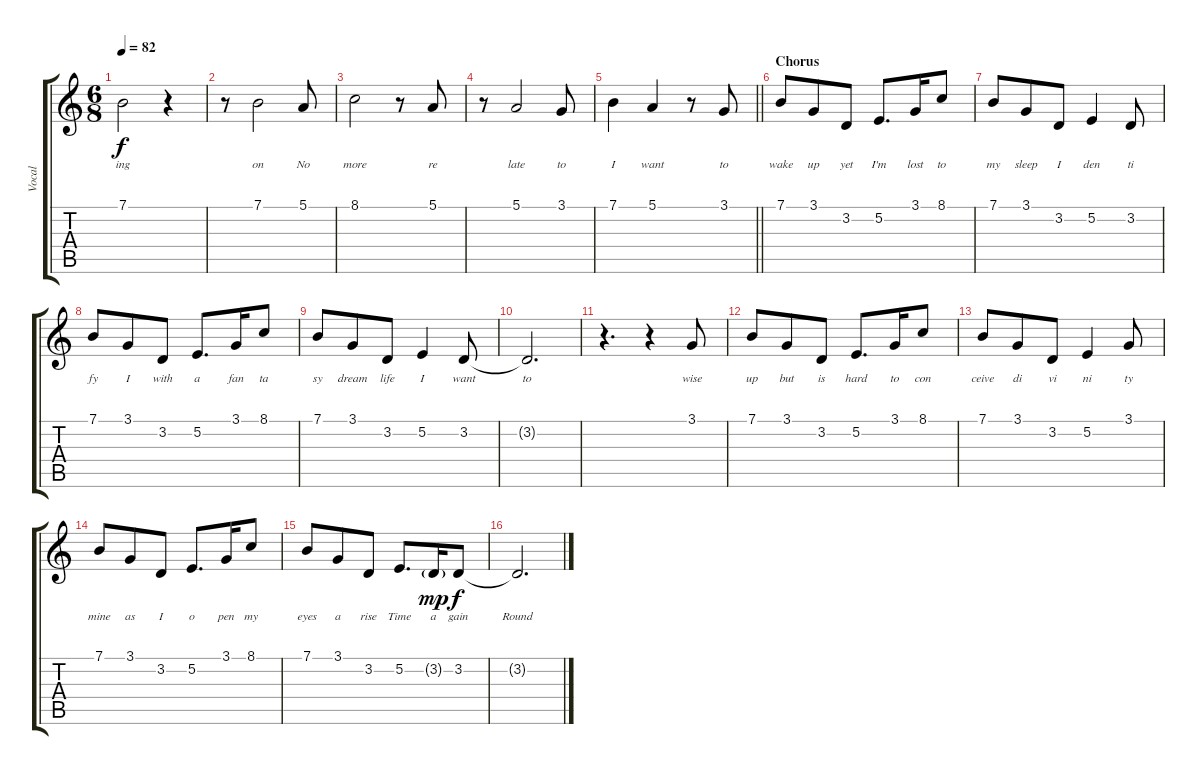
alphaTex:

\track ("Vocal" "Vocal") {instrument acousticgrandpiano}
\staff {score tabs}
\tuning (E4 B3 G3 D3 A2 E2) {hide}
\ts (6 8)
\tempo 82
\clef g2
\ks c
7.1.2{lyrics (0 "ing") lyrics (1 "") lyrics (2 "") lyrics (3 "") lyrics (4 "") dy f} r.4 |
r.8 7.1.2{lyrics (0 "on") lyrics (1 "") lyrics (2 "") lyrics (3 "") lyrics (4 "")} 5.1.8{lyrics (0 "No") lyrics (1 "") lyrics (2 "") lyrics (3 "") lyrics (4 "")} |
8.1.2{lyrics (0 "more") lyrics (1 "") lyrics (2 "") lyrics (3 "") lyrics (4 "")} r.8 5.1.8{lyrics (0 "re") lyrics (1 "") lyrics (2 "") lyrics (3 "") lyrics (4 "")} |
r.8 5.1.2{lyrics (0 "late") lyrics (1 "") lyrics (2 "") lyrics (3 "") lyrics (4 "")} 3.1.8{lyrics (0 "to") lyrics (1 "") lyrics (2 "") lyrics (3 "") lyrics (4 "")} |
\barLineRight lightlight
7.1.4{lyrics (0 "I") lyrics (1 "") lyrics (2 "") lyrics (3 "") lyrics (4 "")} 5.1.4{lyrics (0 "want") lyrics (1 "") lyrics (2 "") lyrics (3 "") lyrics (4 "")} r.8 3.1.8{lyrics (0 "to") lyrics (1 "") lyrics (2 "") lyrics (3 "") lyrics (4 "")} |
\section ("" "Chorus")
7.1.8{lyrics (0 "wake") lyrics (1 "") lyrics (2 "") lyrics (3 "") lyrics (4 "")} 3.1.8{lyrics (0 "up") lyrics (1 "") lyrics (2 "") lyrics (3 "") lyrics (4 "")} 3.2.8{lyrics (0 "yet") lyrics (1 "") lyrics (2 "") lyrics (3 "") lyrics (4 "")} 5.2.8{d lyrics (0 "I'm") lyrics (1 "") lyrics (2 "") lyrics (3 "") lyrics (4 "")} 3.1.16{lyrics (0 "lost") lyrics (1 "") lyrics (2 "") lyrics (3 "") lyrics (4 "")} 8.1.8{lyrics (0 "to") lyrics (1 "") lyrics (2 "") lyrics (3 "") lyrics (4 "")} |
7.1.8{lyrics (0 "my") lyrics (1 "") lyrics (2 "") lyrics (3 "") lyrics (4 "")} 3.1.8{lyrics (0 "sleep") lyrics (1 "") lyrics (2 "") lyrics (3 "") lyrics (4 "")} 3.2.8{lyrics (0 "I") lyrics (1 "") lyrics (2 "") lyrics (3 "") lyrics (4 "")} 5.2.4{lyrics (0 "den") lyrics (1 "") lyrics (2 "") lyrics (3 "") lyrics (4 "")} 3.2.8{lyrics (0 "ti") lyrics (1 "") lyrics (2 "") lyrics (3 "") lyrics (4 "")} |
7.1.8{lyrics (0 "fy") lyrics (1 "") lyrics (2 "") lyrics (3 "") lyrics (4 "")} 3.1.8{lyrics (0 "I") lyrics (1 "") lyrics (2 "") lyrics (3 "") lyrics (4 "")} 3.2.8{lyrics (0 "with") lyrics (1 "") lyrics (2 "") lyrics (3 "") lyrics (4 "")} 5.2.8{d lyrics (0 "a") lyrics (1 "") lyrics (2 "") lyrics (3 "") lyrics (4 "")} 3.1.16{lyrics (0 "fan") lyrics (1 "") lyrics (2 "") lyrics (3 "") lyrics (4 "")} 8.1.8{lyrics (0 "ta") lyrics (1 "") lyrics (2 "") lyrics (3 "") lyrics (4 "")} |
7.1.8{lyrics (0 "sy") lyrics (1 "") lyrics (2 "") lyrics (3 "") lyrics (4 "")} 3.1.8{lyrics (0 "dream") lyrics (1 "") lyrics (2 "") lyrics (3 "") lyrics (4 "")} 3.2.8{lyrics (0 "life") lyrics (1 "") lyrics (2 "") lyrics (3 "") lyrics (4 "")} 5.2.4{lyrics (0 "I") lyrics (1 "") lyrics (2 "") lyrics (3 "") lyrics (4 "")} 3.2.8{lyrics (0 "want") lyrics (1 "") lyrics (2 "") lyrics (3 "") lyrics (4 "")} |
3.2{t}.2{d lyrics (0 "to") lyrics (1 "") lyrics (2 "") lyrics (3 "") lyrics (4 "")} |
r.4{d} r.4 3.1.8{lyrics (0 "wise") lyrics (1 "") lyrics (2 "") lyrics (3 "") lyrics (4 "")} |
7.1.8{lyrics (0 "up") lyrics (1 "") lyrics (2 "") lyrics (3 "") lyrics (4 "")} 3.1.8{lyrics (0 "but") lyrics (1 "") lyrics (2 "") lyrics (3 "") lyrics (4 "")} 3.2.8{lyrics (0 "is") lyrics (1 "") lyrics (2 "") lyrics (3 "") lyrics (4 "")} 5.2.8{d lyrics (0 "hard") lyrics (1 "") lyrics (2 "") lyrics (3 "") lyrics (4 "")} 3.1.16{lyrics (0 "to") lyrics (1 "") lyrics (2 "") lyrics (3 "") lyrics (4 "")} 8.1.8{lyrics (0 "con") lyrics (1 "") lyrics (2 "") lyrics (3 "") lyrics (4 "")} |
7.1.8{lyrics (0 "ceive") lyrics (1 "") lyrics (2 "") lyrics (3 "") lyrics (4 "")} 3.1.8{lyrics (0 "di") lyrics (1 "") lyrics (2 "") lyrics (3 "") lyrics (4 "")} 3.2.8{lyrics (0 "vi") lyrics (1 "") lyrics (2 "") lyrics (3 "") lyrics (4 "")} 5.2.4{lyrics (0 "ni") lyrics (1 "") lyrics (2 "") lyrics (3 "") lyrics (4 "")} 3.1.8{lyrics (0 "ty") lyrics (1 "") lyrics (2 "") lyrics (3 "") lyrics (4 "")} |
7.1.8{lyrics (0 "mine") lyrics (1 "") lyrics (2 "") lyrics (3 "") lyrics (4 "")} 3.1.8{lyrics (0 "as") lyrics (1 "") lyrics (2 "") lyrics (3 "") lyrics (4 "")} 3.2.8{lyrics (0 "I") lyrics (1 "") lyrics (2 "") lyrics (3 "") lyrics (4 "")} 5.2.8{d lyrics (0 "o") lyrics (1 "") lyrics (2 "") lyrics (3 "") lyrics (4 "")} 3.1.16{lyrics (0 "pen") lyrics (1 "") lyrics (2 "") lyrics (3 "") lyrics (4 "")} 8.1.8{lyrics (0 "my") lyrics (1 "") lyrics (2 "") lyrics (3 "") lyrics (4 "")} |
7.1.8{lyrics (0 "eyes") lyrics (1 "") lyrics (2 "") lyrics (3 "") lyrics (4 "")} 3.1.8{lyrics (0 "a") lyrics (1 "") lyrics (2 "") lyrics (3 "") lyrics (4 "")} 3.2.8{lyrics (0 "rise") lyrics (1 "") lyrics (2 "") lyrics (3 "") lyrics (4 "")} 5.2.8{d lyrics (0 "Time") lyrics (1 "") lyrics (2 "") lyrics (3 "") lyrics (4 "")} 3.2{g}.16{lyrics (0 "a") lyrics (1 "") lyrics (2 "") lyrics (3 "") lyrics (4 "") dy mp} 3.2.8{lyrics (0 "gain") lyrics (1 "") lyrics (2 "") lyrics (3 "") lyrics (4 "") dy f} |
3.2{t}.2{d lyrics (0 "Round") lyrics (1 "") lyrics (2 "") lyrics (3 "") lyrics (4 "")}
